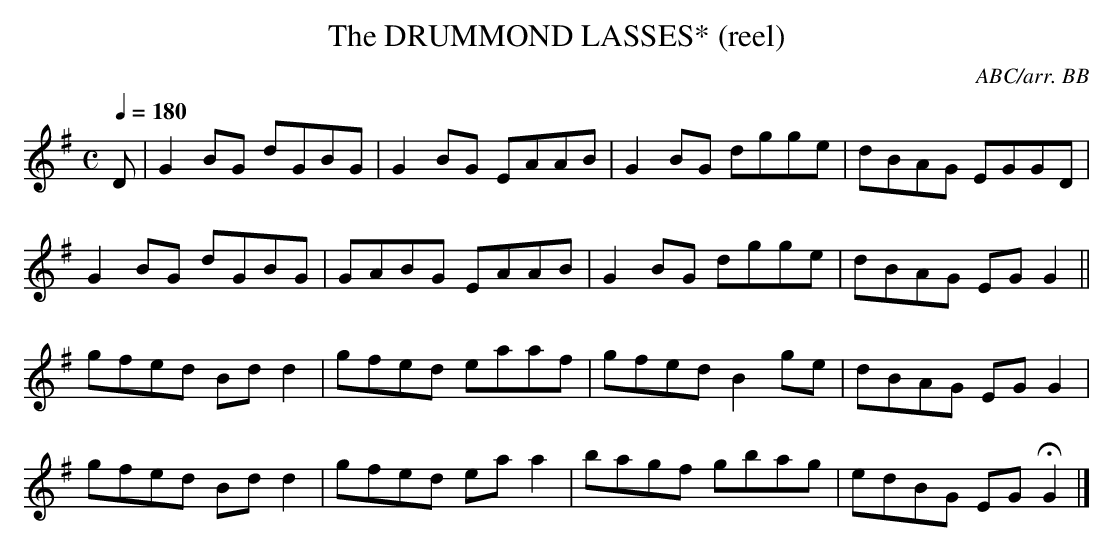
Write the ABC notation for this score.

X:1
T:DRUMMOND LASSES* (reel), The
C:ABC/arr. BB
L:1/8
M:C
Q:1/4=180
K:G
D|G2BG dGBG|G2BG EAAB|G2BG dgge|dBAG EGGD|
G2BG dGBG|GABG EAAB|G2BG dgge|dBAG EGG2||
gfed Bdd2|gfed eaaf|gfed B2ge|dBAG EGG2|
gfed Bdd2|gfed eaa2|bagf gbag|edBG EGHG2|]
